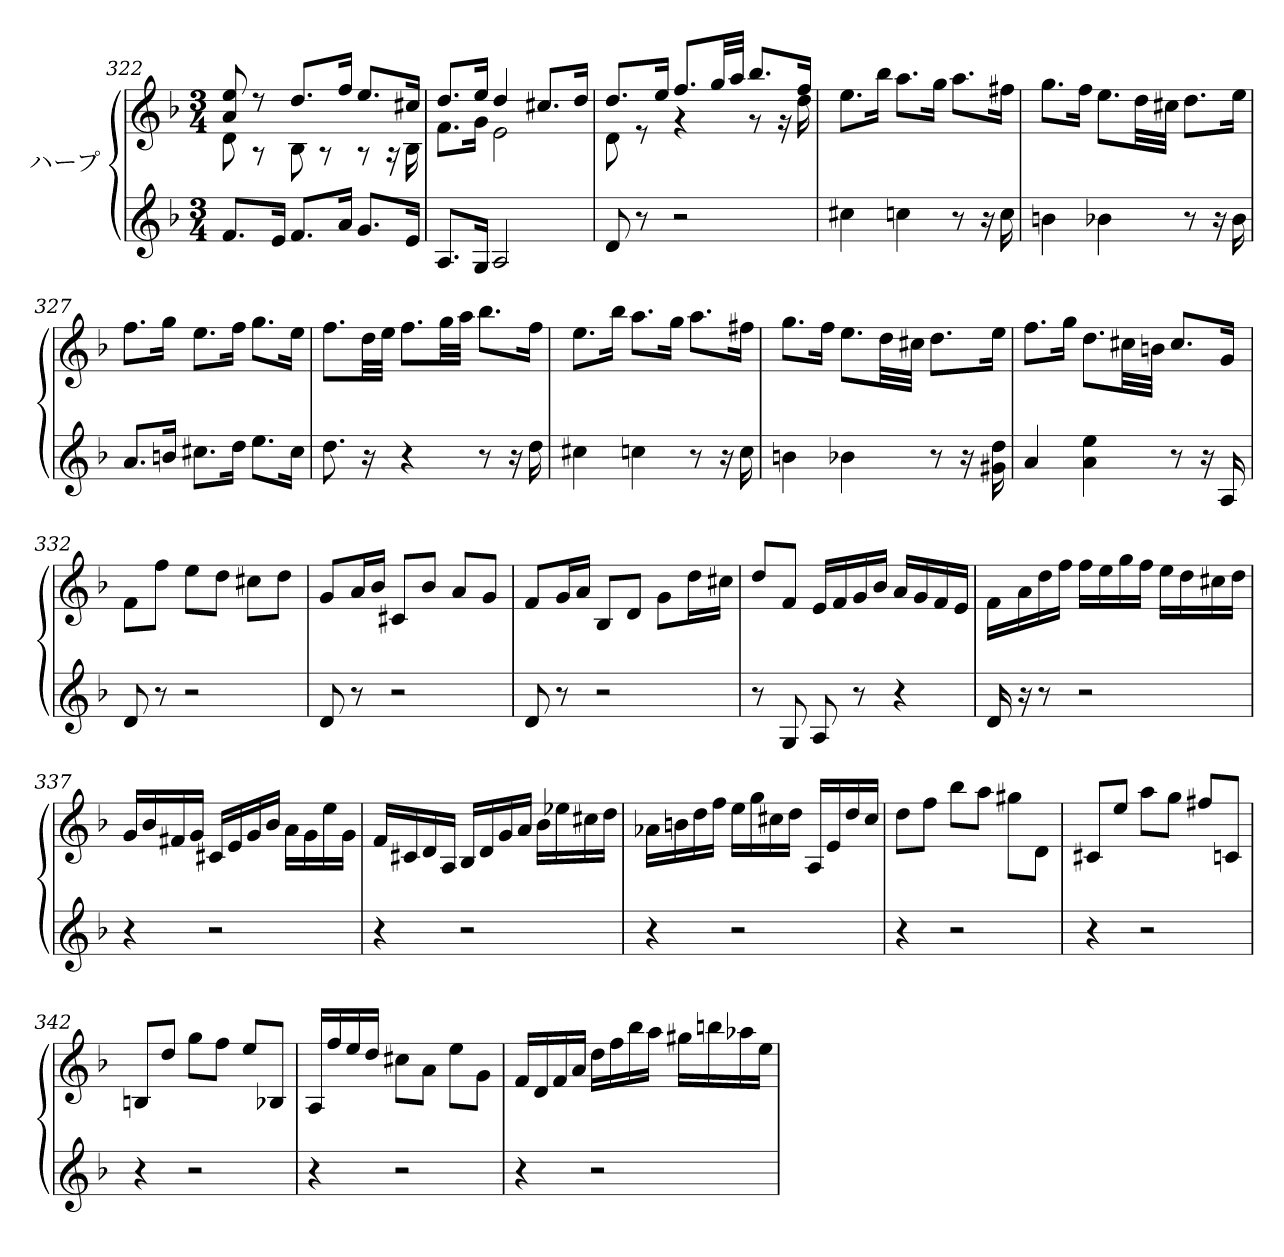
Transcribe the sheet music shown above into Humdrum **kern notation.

**kern	**kern
*part1	*part1
*staff2	*staff1
*I"ハープ	*
*clefG2	*clefG2
*k[b-]	*k[b-]
*M3/4	*M3/4
=322	=322
*	*^
8.f/L	8a/ 8ee/	8d\
.	8r	8r
16e/Jk	.	.
8.f/L	8.dd/L	8B-\
.	.	8r
16a/Jk	16ff/Jk	.
8.g/L	8.ee/L	8r
.	.	16r
16e/Jk	16cc#X/Jk	16B-\
=323	=323	=323
8.A/L	8.dd/L	8.f\L
16G/Jk	16ee/Jk	16g\Jk
2A/	4dd/	2e\
.	8.cc#X/L	.
.	16dd/Jk	.
=324	=324	=324
8d/	8.dd/L	8d\
8r	.	8r
.	16ee/Jk	.
2r	8.ff/L	4rg
.	32gg/LL	.
.	32aa/JJJ	.
.	8.bb-/L	8rg
.	.	16rg
.	16ff/Jk	16dd\
*	*v	*v
!!LO:LB:g=z
=325	=325
4cc#X\	8.ee\L
.	16bb-\Jk
4ccn\	8.aa\L
.	16gg\Jk
8r	8.aa\L
16r	.
16cc\	16ff#X\Jk
=326	=326
4bn\	8.gg\L
.	16ff\Jk
4b-X\	8.ee\L
.	32dd\LL
.	32cc#X\JJJ
8r	8.dd\L
16r	.
16b-\	16ee\Jk
=327	=327
8.a/L	8.ff\L
16bn/Jk	16gg\Jk
8.cc#X\L	8.ee\L
16dd\Jk	16ff\Jk
8.ee\L	8.gg\L
16cc#\Jk	16ee\Jk
=328	=328
8.dd\	8.ff\L
16r	32dd\LL
.	32ee\JJJ
4r	8.ff\L
.	32gg\LL
.	32aa\JJJ
8r	8.bb-\L
16r	.
16dd\	16ff\Jk
=329	=329
4cc#X\	8.ee\L
.	16bb-\Jk
4ccn\	8.aa\L
.	16gg\Jk
8r	8.aa\L
16r	.
16cc\	16ff#X\Jk
!!LO:LB:g=z
=330	=330
4bn\	8.gg\L
.	16ff\Jk
4b-X\	8.ee\L
.	32dd\LL
.	32cc#X\JJJ
8r	8.dd\L
16r	.
16g#X\ 16dd\	16ee\Jk
=331	=331
4a/	8.ff\L
.	16gg\Jk
4a\ 4ee\	8.dd\L
.	32cc#X\LL
.	32bn\JJJ
8r	8.cc#/L
16r	.
16A/	16g/Jk
=332	=332
8d/	8f\L
8r	8ff\J
2r	8ee\L
.	8dd\J
.	8cc#X\L
.	8dd\J
=333	=333
8d/	8g/L
8r	16a/L
.	16b-/JJ
2r	8c#X/L
.	8b-/J
.	8a/L
.	8g/J
=334	=334
8d/	8f/L
8r	16g/L
.	16a/JJ
2r	8B-/L
.	8d/J
.	8g\L
.	16dd\L
.	16cc#X\JJ
!!LO:LB:g=z
=335	=335
8r	8dd/L
8G/	8f/J
8A/	16e/LL
.	16f/
8r	16g/
.	16b-/JJ
4r	16a/LL
.	16g/
.	16f/
.	16e/JJ
=336	=336
16d/	16f\LL
16r	16a\
8r	16dd\
.	16ff\JJ
2r	16ff\LL
.	16ee\
.	16gg\
.	16ff\JJ
.	16ee\LL
.	16dd\
.	16cc#X\
.	16dd\JJ
=337	=337
4r	16g/LL
.	16b-/
.	16f#X/
.	16g/JJ
2r	16c#X/LL
.	16e/
.	16g/
.	16b-/JJ
.	16a\LL
.	16g\
.	16ee\
.	16g\JJ
!!LO:PB:g=z
=338	=338
4r	16f/LL
.	16c#X/
.	16d/
.	16A/JJ
2r	16B-/LL
.	16d/
.	16g/
.	16a/JJ
.	16b-\LL
.	16ee-X\
.	16cc#X\
.	16dd\JJ
=339	=339
4r	16a-X\LL
.	16bn\
.	16dd\
.	16ff\JJ
2r	16ee\LL
.	16gg\
.	16cc#X\
.	16dd\JJ
.	16A/LL
.	16e/
.	16dd/
.	16cc#/JJ
=340	=340
4r	8dd\L
.	8ff\J
2r	8bb-\L
.	8aa\J
.	8gg#X\L
.	8d\J
=341	=341
4r	8c#X/L
.	8ee/J
2r	8aa\L
.	8gg\J
.	8ff#X/L
.	8cn/J
!!LO:LB:g=z
=342	=342
4r	8Bn/L
.	8dd/J
2r	8gg\L
.	8ff\J
.	8ee/L
.	8B-X/J
=343	=343
4r	16A/LL
.	16ff/
.	16ee/
.	16dd/JJ
2r	8cc#X\L
.	8a\J
.	8ee\L
.	8g\J
=344	=344
4r	16f/LL
.	16d/
.	16f/
.	16a/JJ
2r	16dd\LL
.	16ff\
.	16bb-\
.	16aa\JJ
.	16gg#X\LL
.	16bbn\
.	16aa-X\
.	16ee\JJ
=	=
*-	*-
